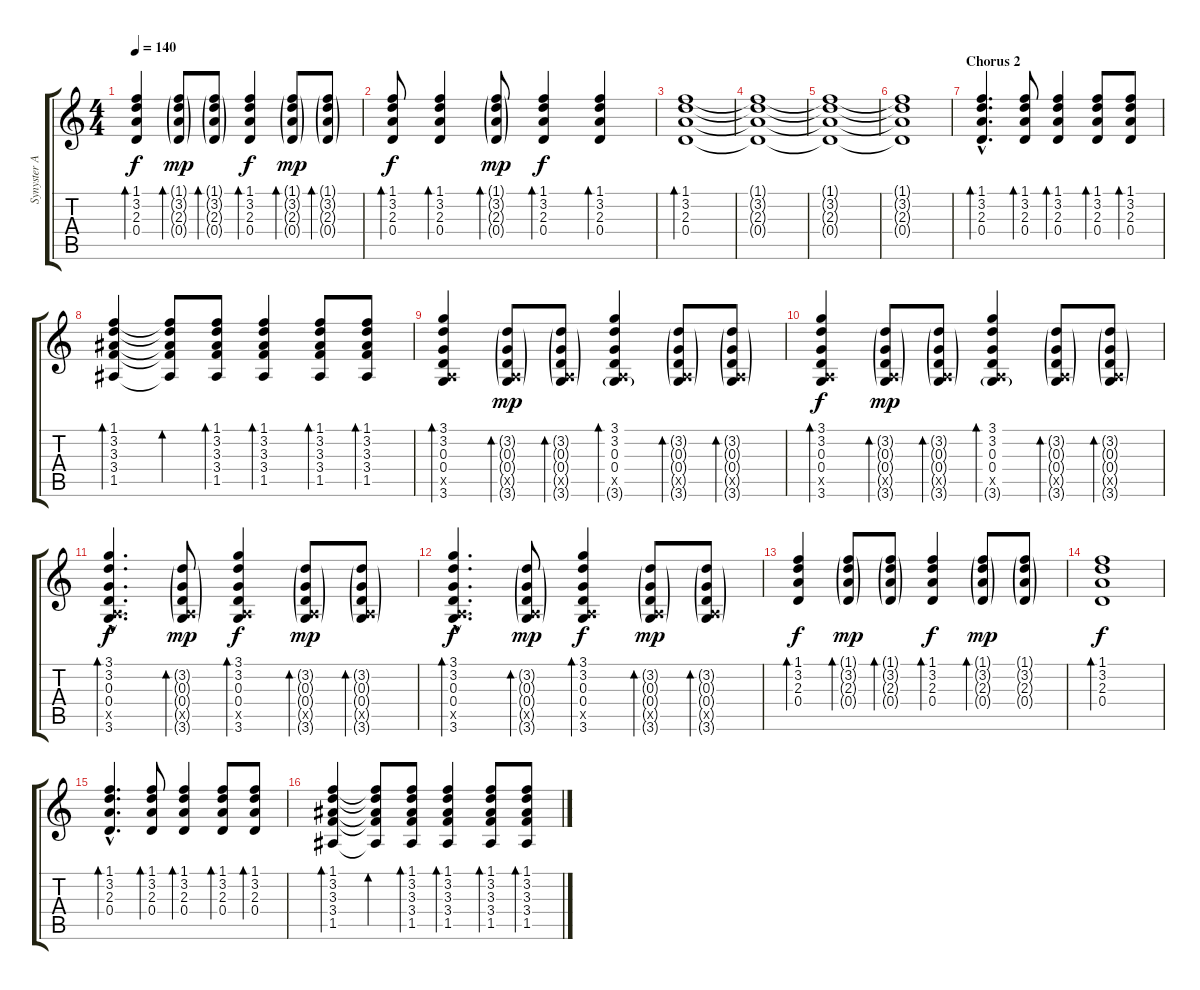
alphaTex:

\track ("Synyster Acoustic" "Synyster A") {instrument acousticguitarsteel}
\staff {score tabs}
\tuning (E4 B3 G3 D3 A2 E2) {hide}
\ts (4 4)
\tempo 140
\clef g2
\ks c
(1.1 3.2 2.3 0.4).4{bd 60 dy f} (1.1{g} 3.2{g} 2.3{g} 0.4{g}).8{bd 60 dy mp} (1.1{g} 3.2{g} 2.3{g} 0.4{g}).8{bd 60} (1.1 3.2 2.3 0.4).4{bd 60 dy f} (1.1{g} 3.2{g} 2.3{g} 0.4{g}).8{bd 60 dy mp} (1.1{g} 3.2{g} 2.3{g} 0.4{g}).8{bd 60} |
(1.1 3.2 2.3 0.4).8{bd 60 dy f} (1.1 3.2 2.3 0.4).4{bd 60} (1.1{g} 3.2{g} 2.3{g} 0.4{g}).8{bd 60 dy mp} (1.1 3.2 2.3 0.4).4{bd 60 dy f} (1.1 3.2 2.3 0.4).4{bd 60} |
(1.1 3.2 2.3 0.4).1{bd 60} |
(1.1{t} 3.2{t} 2.3{t} 0.4{t}).1 |
(1.1{t} 3.2{t} 2.3{t} 0.4{t}).1 |
(1.1{t} 3.2{t} 2.3{t} 0.4{t}).1 |
\section ("" "Chorus 2")
(1.1{hac} 3.2{hac} 2.3 0.4{hac}).4{d bd 30} (1.1 3.2 2.3 0.4).8{bd 30} (1.1 3.2 2.3 0.4).4{bd 30} (1.1 3.2 2.3 0.4).8{bd 30} (1.1 3.2 2.3 0.4).8{bd 30} |
(1.1 3.2 3.3 3.4 1.5).4{bd 30} (1.1{t} 3.2{t} 3.3{t} 3.4{t} 1.5{t}).8{bd 30} (1.1 3.2 3.3 3.4 1.5).8{bd 30} (1.1 3.2 3.3 3.4 1.5).4{bd 30} (1.1 3.2 3.3 3.4 1.5).8{bd 30} (1.1 3.2 3.3 3.4 1.5).8{bd 30} |
(3.1 3.2 0.3 0.4 0.5{x} 3.6).4{bd 30} (3.2{g} 0.3{g} 0.4{g} 0.5{g x} 3.6{g}).8{bd 30 dy mp} (3.2{g} 0.3{g} 0.4{g} 0.5{g x} 3.6{g}).8{bd 30} (3.1 3.2 0.3 0.4 0.5{x} 3.6{g}).4{bd 30} (3.2{g} 0.3{g} 0.4{g} 0.5{g x} 3.6{g}).8{bd 60} (3.2{g} 0.3{g} 0.4{g} 0.5{g x} 3.6{g}).8{bd 60} |
(3.1 3.2 0.3 0.4 0.5{x} 3.6).4{bd 30 dy f} (3.2{g} 0.3{g} 0.4{g} 0.5{g x} 3.6{g}).8{bd 30 dy mp} (3.2{g} 0.3{g} 0.4{g} 0.5{g x} 3.6{g}).8{bd 30} (3.1 3.2 0.3 0.4 0.5{x} 3.6{g}).4{bd 30} (3.2{g} 0.3{g} 0.4{g} 0.5{g x} 3.6{g}).8{bd 60} (3.2{g} 0.3{g} 0.4{g} 0.5{g x} 3.6{g}).8{bd 60} |
(3.1{hac} 3.2{hac} 0.3{hac} 0.4{hac} 0.5{hac x} 3.6{hac}).4{d bd 30 dy f} (3.2{g} 0.3{g} 0.4{g} 0.5{g x} 3.6{g}).8{bd 30 dy mp} (3.1 3.2 0.3 0.4 0.5{x} 3.6).4{bd 30 dy f} (3.2{g} 0.3{g} 0.4{g} 0.5{g x} 3.6{g}).8{bd 30 dy mp} (3.2{g} 0.3{g} 0.4{g} 0.5{g x} 3.6{g}).8{bd 60} |
(3.1{hac} 3.2{hac} 0.3{hac} 0.4{hac} 0.5{hac x} 3.6{hac}).4{d bd 30 dy f} (3.2{g} 0.3{g} 0.4{g} 0.5{g x} 3.6{g}).8{bd 30 dy mp} (3.1 3.2 0.3 0.4 0.5{x} 3.6).4{bd 30 dy f} (3.2{g} 0.3{g} 0.4{g} 0.5{g x} 3.6{g}).8{bd 30 dy mp} (3.2{g} 0.3{g} 0.4{g} 0.5{g x} 3.6{g}).8{bd 60} |
(1.1 3.2 2.3 0.4).4{bd 30 dy f} (1.1{g} 3.2{g} 2.3{g} 0.4{g}).8{bd 30 dy mp} (1.1{g} 3.2{g} 2.3{g} 0.4{g}).8{bd 30} (1.1 3.2 2.3 0.4).4{bd 30 dy f} (1.1{g} 3.2{g} 2.3{g} 0.4{g}).8{bd 30 dy mp} (1.1{g} 3.2{g} 2.3{g} 0.4{g}).8 |
(1.1 3.2 2.3 0.4).1{bd 60 dy f} |
(1.1{hac} 3.2{hac} 2.3 0.4{hac}).4{d bd 30} (1.1 3.2 2.3 0.4).8{bd 30} (1.1 3.2 2.3 0.4).4{bd 30} (1.1 3.2 2.3 0.4).8{bd 30} (1.1 3.2 2.3 0.4).8{bd 30} |
(1.1 3.2 3.3 3.4 1.5).4{bd 30} (1.1{t} 3.2{t} 3.3{t} 3.4{t} 1.5{t}).8{bd 30} (1.1 3.2 3.3 3.4 1.5).8{bd 30} (1.1 3.2 3.3 3.4 1.5).4{bd 30} (1.1 3.2 3.3 3.4 1.5).8{bd 30} (1.1 3.2 3.3 3.4 1.5).8{bd 30}
